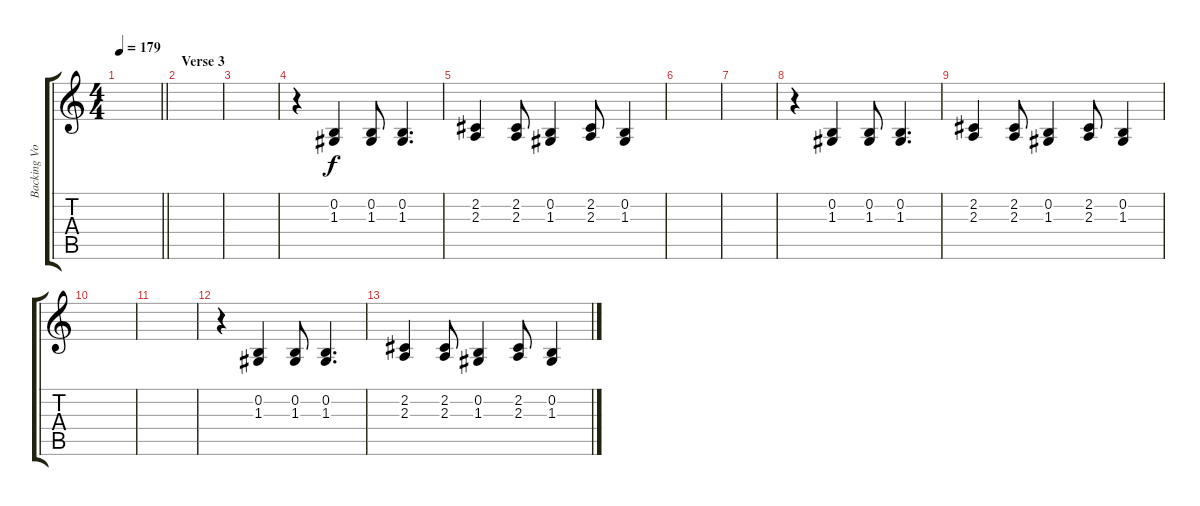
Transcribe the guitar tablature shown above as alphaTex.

\track ("Backing Vocal" "Backing Vo") {instrument lead6voice}
\staff {score tabs}
\tuning (E4 B3 G3 D3 A2 E2) {hide}
\ts (4 4)
\tempo 179
\clef g2
\barLineRight lightlight
\ks c
|
\section ("" "Verse 3")
|
|
r.4{volume 15} (0.2 1.3).4 (0.2 1.3).8 (0.2 1.3).4{d} |
(2.2 2.3).4 (2.2 2.3).8 (0.2 1.3).4 (2.2 2.3).8 (0.2 1.3).4 |
|
|
r.4 (0.2 1.3).4 (0.2 1.3).8 (0.2 1.3).4{d} |
(2.2 2.3).4 (2.2 2.3).8 (0.2 1.3).4 (2.2 2.3).8 (0.2 1.3).4 |
|
|
r.4 (0.2 1.3).4 (0.2 1.3).8 (0.2 1.3).4{d} |
(2.2 2.3).4 (2.2 2.3).8 (0.2 1.3).4 (2.2 2.3).8 (0.2 1.3).4
